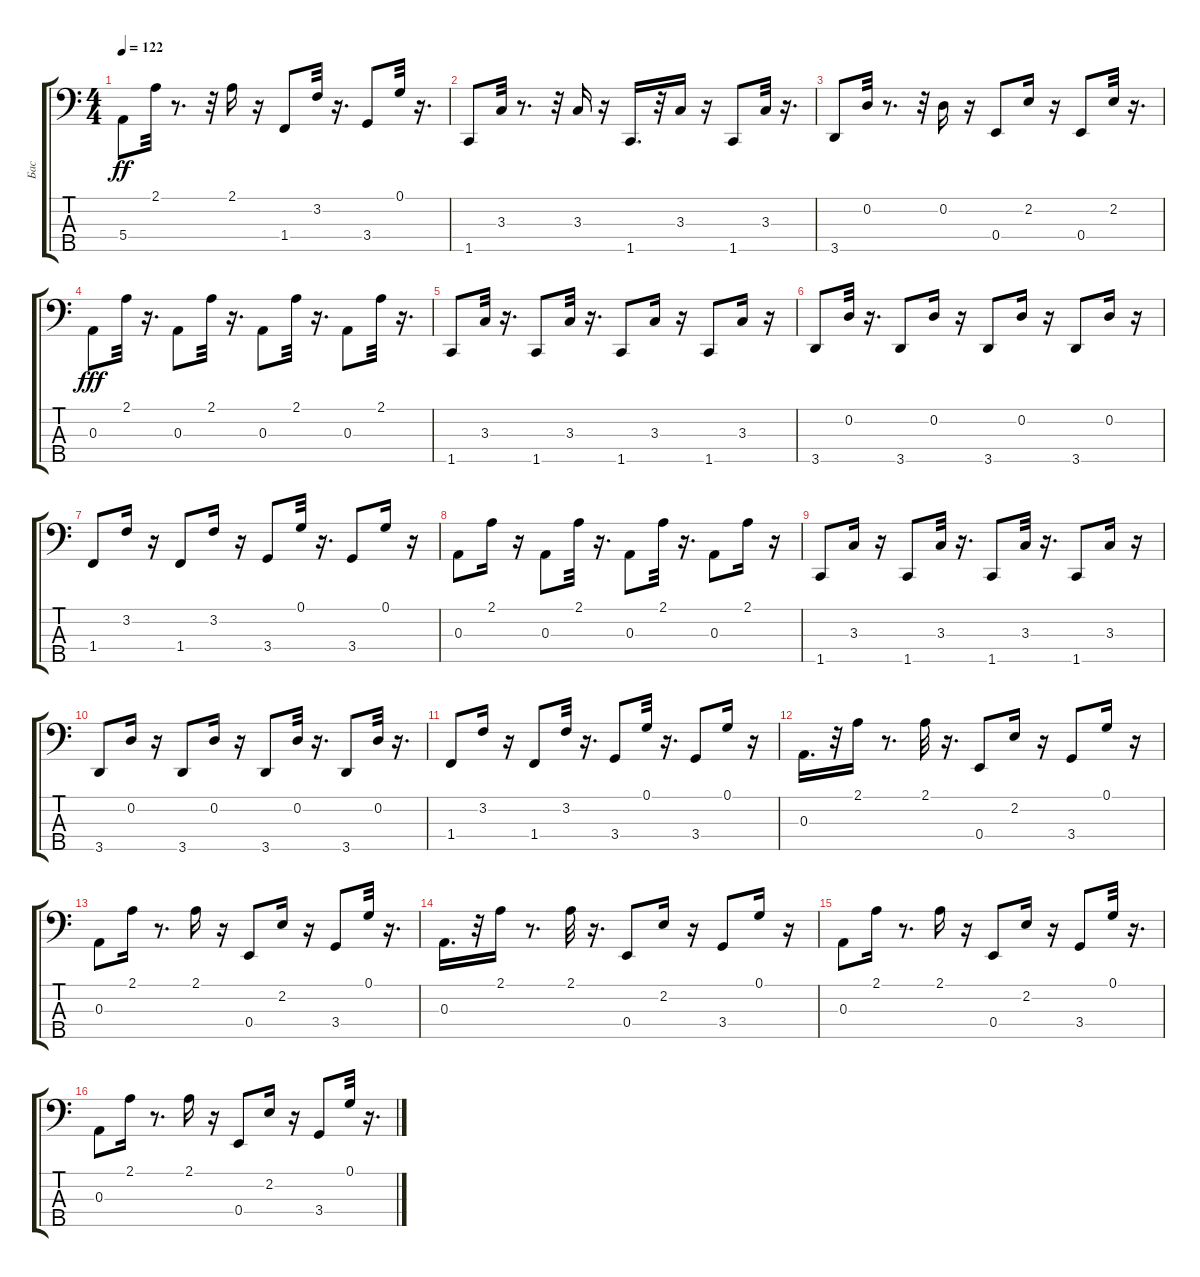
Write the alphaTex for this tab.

\track ("Бас" "Бас") {instrument electricbassfinger}
\staff {score tabs}
\tuning (G2 D2 A1 E1 B0) {hide}
\ts (4 4)
\tempo 122
\clef f4
\ks c
5.4.8{dy ff} 2.1.32 r.8{d} r.32 2.1.16 r.16 1.4.8 3.2.32 r.16{d} 3.4.8 0.1.32 r.16{d} |
1.5.8 3.3.32 r.8{d} r.32 3.3.16 r.16 1.5.16{d} r.32 3.3.16 r.16 1.5.8 3.3.32 r.16{d} |
3.5.8 0.2.32 r.8{d} r.32 0.2.16 r.16 0.4.8 2.2.16 r.16 0.4.8 2.2.32 r.16{d} |
0.3.8{dy fff} 2.1.32 r.16{d} 0.3.8 2.1.32 r.16{d} 0.3.8 2.1.32 r.16{d} 0.3.8 2.1.32 r.16{d} |
1.5.8 3.3.32 r.16{d} 1.5.8 3.3.32 r.16{d} 1.5.8 3.3.16 r.16 1.5.8 3.3.16 r.16 |
3.5.8 0.2.32 r.16{d} 3.5.8 0.2.16 r.16 3.5.8 0.2.16 r.16 3.5.8 0.2.16 r.16 |
1.4.8 3.2.16 r.16 1.4.8 3.2.16 r.16 3.4.8 0.1.32 r.16{d} 3.4.8 0.1.16 r.16 |
0.3.8 2.1.16 r.16 0.3.8 2.1.32 r.16{d} 0.3.8 2.1.32 r.16{d} 0.3.8 2.1.16 r.16 |
1.5.8 3.3.16 r.16 1.5.8 3.3.32 r.16{d} 1.5.8 3.3.32 r.16{d} 1.5.8 3.3.16 r.16 |
3.5.8 0.2.16 r.16 3.5.8 0.2.16 r.16 3.5.8 0.2.32 r.16{d} 3.5.8 0.2.32 r.16{d} |
1.4.8 3.2.16 r.16 1.4.8 3.2.32 r.16{d} 3.4.8 0.1.32 r.16{d} 3.4.8 0.1.16 r.16 |
0.3.16{d} r.32 2.1.16 r.8{d} 2.1.32 r.16{d} 0.4.8 2.2.16 r.16 3.4.8 0.1.16 r.16 |
0.3.8 2.1.16 r.8{d} 2.1.16 r.16 0.4.8 2.2.16 r.16 3.4.8 0.1.32 r.16{d} |
0.3.16{d} r.32 2.1.16 r.8{d} 2.1.32 r.16{d} 0.4.8 2.2.16 r.16 3.4.8 0.1.16 r.16 |
0.3.8 2.1.16 r.8{d} 2.1.16 r.16 0.4.8 2.2.16 r.16 3.4.8 0.1.32 r.16{d} |
0.3.8 2.1.16 r.8{d} 2.1.16 r.16 0.4.8 2.2.16 r.16 3.4.8 0.1.32 r.16{d}
